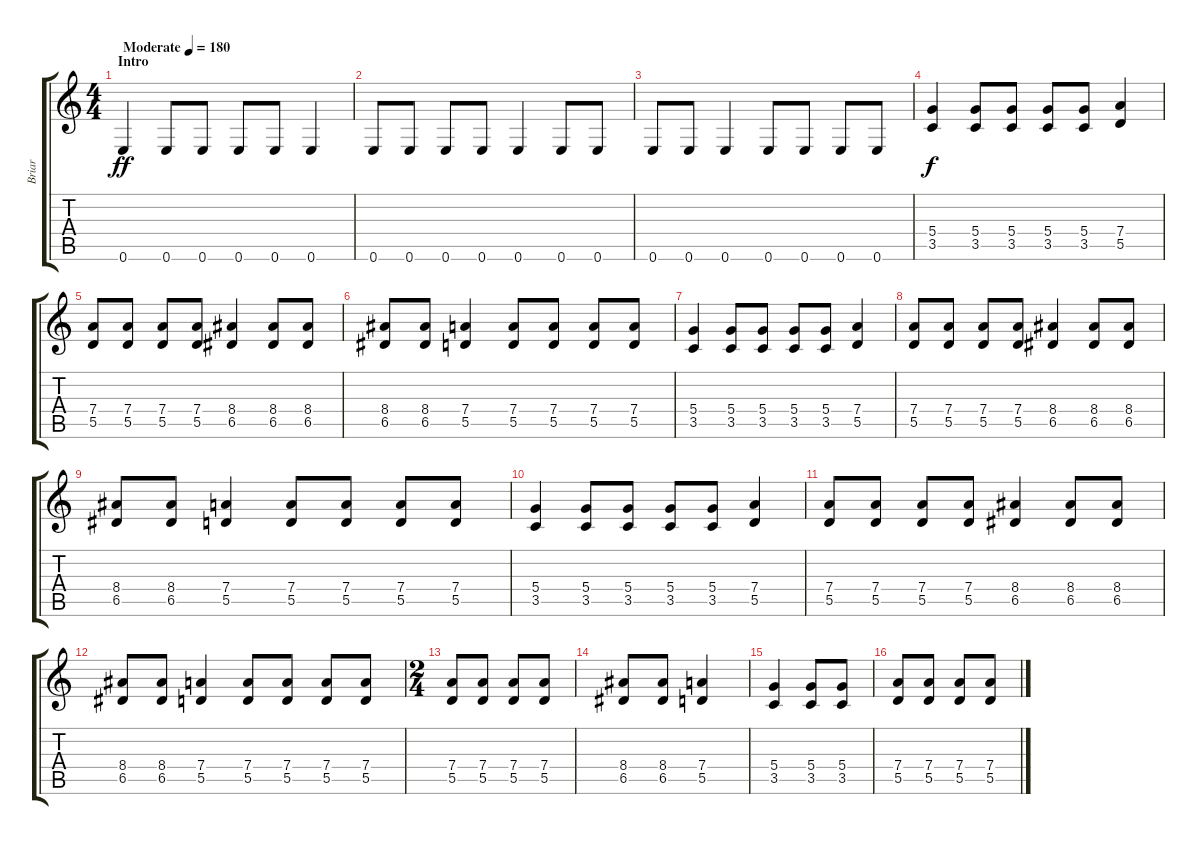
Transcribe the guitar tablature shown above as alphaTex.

\track ("Briar" "Briar") {instrument overdrivenguitar}
\staff {score tabs}
\tuning (E4 B3 G3 D3 A2 E2) {hide}
\ts (4 4)
\section ("" "Intro")
\tempo (180 "Moderate")
\clef g2
\ks c
0.6.4{dy ff instrument overdrivenguitar} 0.6.8 0.6.8 0.6.8 0.6.8 0.6.4 |
0.6.8 0.6.8 0.6.8 0.6.8 0.6.4 0.6.8 0.6.8 |
0.6.8 0.6.8 0.6.4 0.6.8 0.6.8 0.6.8 0.6.8 |
(5.4 3.5).4{dy f} (5.4 3.5).8 (5.4 3.5).8 (5.4 3.5).8 (5.4 3.5).8 (7.4 5.5).4 |
(7.4 5.5).8 (7.4 5.5).8 (7.4 5.5).8 (7.4 5.5).8 (8.4 6.5).4 (8.4 6.5).8 (8.4 6.5).8 |
(8.4 6.5).8 (8.4 6.5).8 (7.4 5.5).4 (7.4 5.5).8 (7.4 5.5).8 (7.4 5.5).8 (7.4 5.5).8 |
(5.4 3.5).4 (5.4 3.5).8 (5.4 3.5).8 (5.4 3.5).8 (5.4 3.5).8 (7.4 5.5).4 |
(7.4 5.5).8 (7.4 5.5).8 (7.4 5.5).8 (7.4 5.5).8 (8.4 6.5).4 (8.4 6.5).8 (8.4 6.5).8 |
(8.4 6.5).8 (8.4 6.5).8 (7.4 5.5).4 (7.4 5.5).8 (7.4 5.5).8 (7.4 5.5).8 (7.4 5.5).8 |
(5.4 3.5).4 (5.4 3.5).8 (5.4 3.5).8 (5.4 3.5).8 (5.4 3.5).8 (7.4 5.5).4 |
(7.4 5.5).8 (7.4 5.5).8 (7.4 5.5).8 (7.4 5.5).8 (8.4 6.5).4 (8.4 6.5).8 (8.4 6.5).8 |
(8.4 6.5).8 (8.4 6.5).8 (7.4 5.5).4 (7.4 5.5).8 (7.4 5.5).8 (7.4 5.5).8 (7.4 5.5).8 |
\ts (2 4)
(7.4 5.5).8 (7.4 5.5).8 (7.4 5.5).8 (7.4 5.5).8 |
(8.4 6.5).8 (8.4 6.5).8 (7.4 5.5).4 |
(5.4 3.5).4 (5.4 3.5).8 (5.4 3.5).8 |
(7.4 5.5).8 (7.4 5.5).8 (7.4 5.5).8 (7.4 5.5).8
